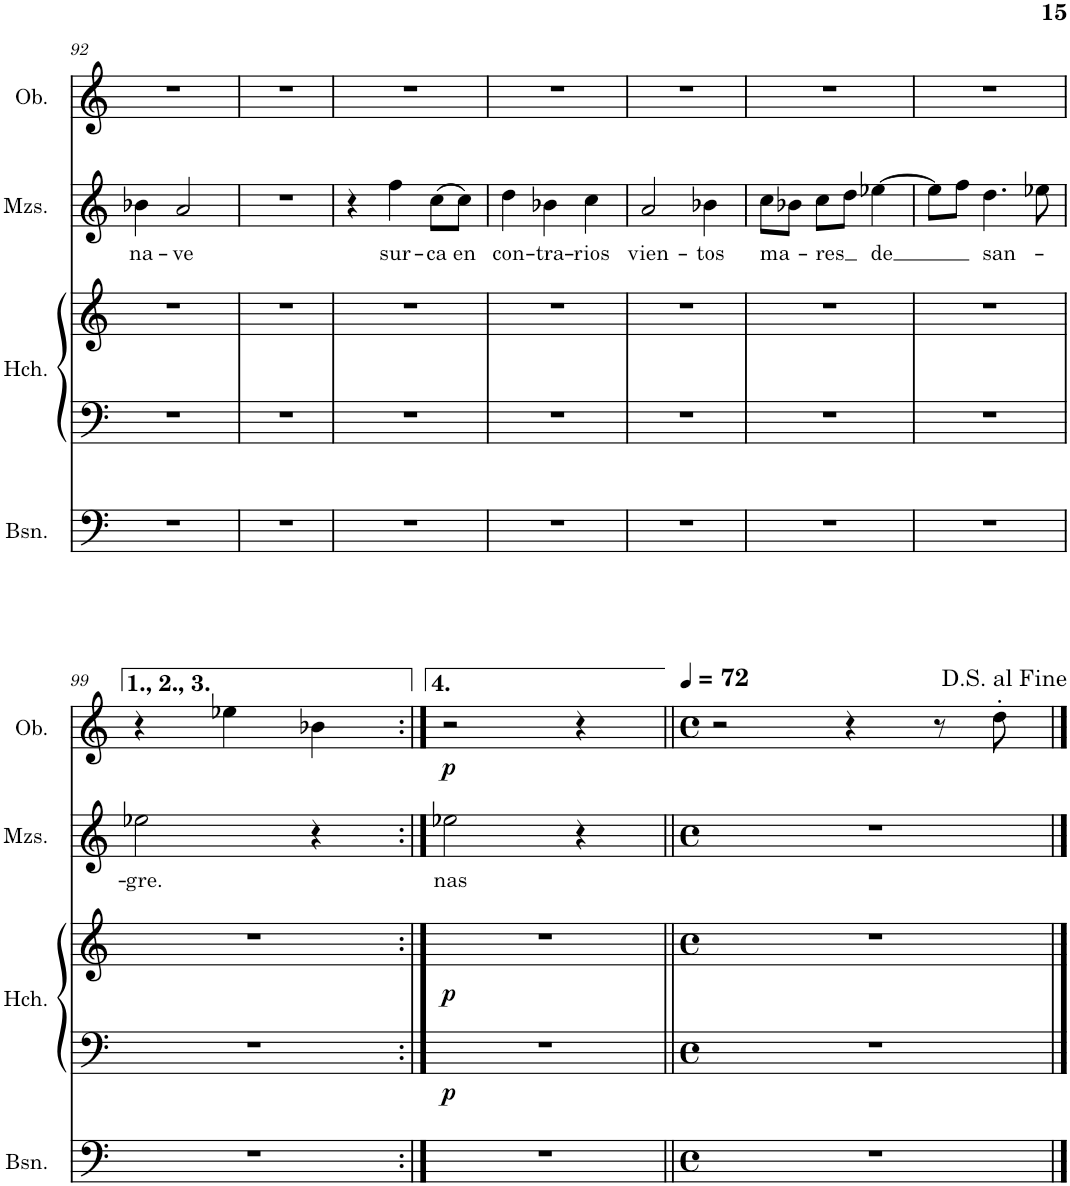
**kern	**kern	**kern	**dynam	**kern	**text	**kern	**dynam
*part4	*part3	*part3	*part3	*part2	*part2	*part1	*part1
*staff5	*staff4	*staff3	*staff3/4	*staff2	*staff2	*staff1	*staff1
*I"Bassoon	*I"Harpsichord	*	*	*I"Mezzo-soprano	*	*I"Oboe	*
*I'Bsn.	*I'Hch.	*	*	*I'Mzs.	*	*I'Ob.	*
!!LO:PB:g=z
*clefF4	*clefF4	*clefG2	*	*clefG2	*	*clefG2	*
*k[]	*k[]	*k[]	*	*k[]	*	*k[]	*
*M3/4	*M3/4	*M3/4	*	*M3/4	*	*M3/4	*
=92	=92	=92	=92	=92	=92	=92	=92
!	!	!	!	!	!LO:LY:b	!	!
2.r	2.r	2.r	.	4b-X\	na-	2.r	.
!	!	!	!	!	!LO:LY:b	!	!
.	.	.	.	2a/	-ve	.	.
=93	=93	=93	=93	=93	=93	=93	=93
2.r	2.r	2.r	.	2.r	.	2.r	.
=94	=94	=94	=94	=94	=94	=94	=94
2.r	2.r	2.r	.	4r	.	2.r	.
!	!	!	!	!	!LO:LY:b	!	!
.	.	.	.	4ff\	sur-	.	.
!	!	!	!	!	!LO:LY:b	!	!
.	.	.	.	(8cc\L	-ca	.	.
!	!	!	!	!	!LO:LY:b	!	!
.	.	.	.	8cc\J)	en	.	.
=95	=95	=95	=95	=95	=95	=95	=95
!	!	!	!	!	!LO:LY:b	!	!
2.r	2.r	2.r	.	4dd\	con-	2.r	.
!	!	!	!	!	!LO:LY:b	!	!
.	.	.	.	4b-X\	-tra-	.	.
!	!	!	!	!	!LO:LY:b	!	!
.	.	.	.	4cc\	-rios	.	.
=96	=96	=96	=96	=96	=96	=96	=96
!	!	!	!	!	!LO:LY:b	!	!
2.r	2.r	2.r	.	2a/	vien-	2.r	.
!	!	!	!	!	!LO:LY:b	!	!
.	.	.	.	4b-X\	-tos	.	.
=97	=97	=97	=97	=97	=97	=97	=97
!	!	!	!	!	!LO:LY:b	!	!
2.r	2.r	2.r	.	8cc\L	ma-	2.r	.
.	.	.	.	8b-X\J	.	.	.
!	!	!	!	!	!LO:LY:b	!	!
.	.	.	.	8cc\L	-res	.	.
.	.	.	.	8dd\J	.	.	.
!	!	!	!	!	!LO:LY:b	!	!
.	.	.	.	[4ee-X\	de	.	.
=98	=98	=98	=98	=98	=98	=98	=98
2.r	2.r	2.r	.	8ee-\L]	.	2.r	.
.	.	.	.	8ff\J	.	.	.
!	!	!	!	!	!LO:LY:b	!	!
.	.	.	.	4.dd\	san-	.	.
.	.	.	.	8ee-X\	.	.	.
!!LO:LB:g=z
=99	=99	=99	=99	=99	=99	=99	=99
!	!	!	!	!	!LO:LY:b	!	!
2.r	2.r	2.r	.	2ee-X\	-gre.	4r	.
.	.	.	.	.	.	4ee-X\	.
.	.	.	.	4r	.	4b-X\	.
=100:|!	=100:|!	=100:|!	=100:|!	=100:|!	=100:|!	=100:|!	=100:|!
!	!	!	!LO:DY:b=2	!	!LO:LY:b	!	!
!	!	!	!LO:DY:n=1:b	!	!	!	!LO:DY:b
2.r	2.r	2.r	p p	2ee-X\	-nas	2r	p
.	.	.	.	4r	.	4r	.
=101||	=101||	=101||	=101||	=101||	=101||	=101||	=101||
*M4/4	*M4/4	*M4/4	*	*M4/4	*	*M4/4	*
*met(c)	*met(c)	*met(c)	*	*met(c)	*	*met(c)	*
*	*	*	*	*	*	*MM72	*
1r	1r	1r	.	1r	.	2r	.
.	.	.	.	.	.	4r	.
.	.	.	.	.	.	8r	.
.	.	.	.	.	.	8dd'\	.
==	==	==	==	==	==	==	==
*-	*-	*-	*-	*-	*-	*-	*-
